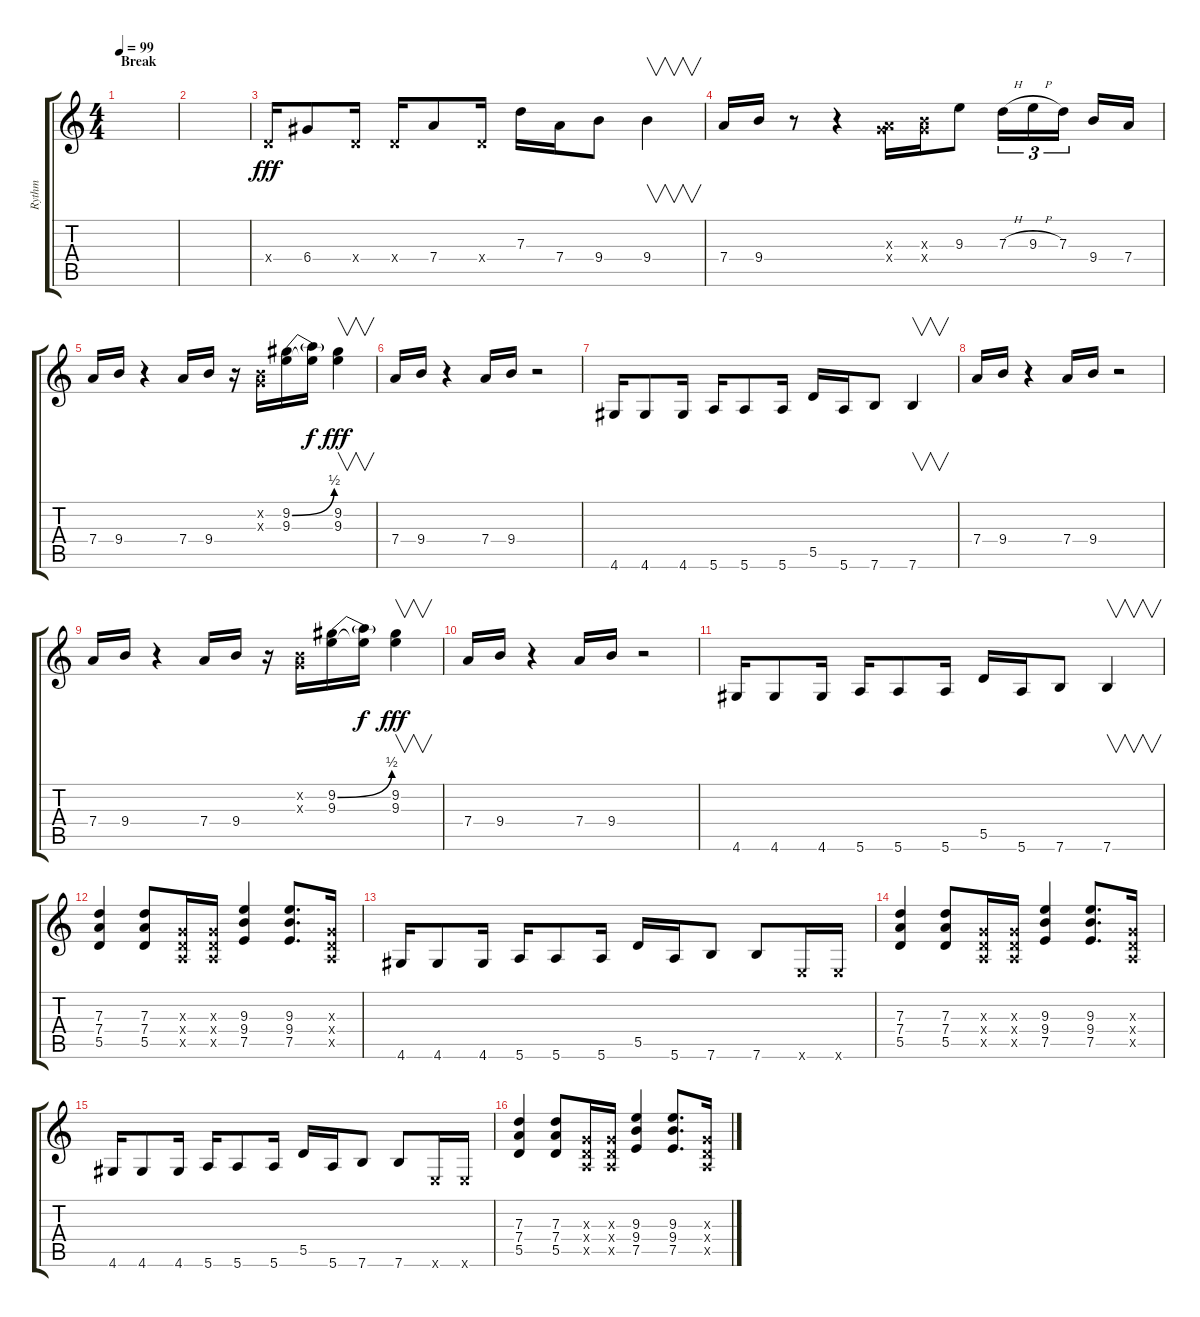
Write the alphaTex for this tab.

\track ("Rythm" "Rythm") {instrument distortionguitar}
\staff {score tabs}
\tuning (E4 B3 G3 D3 A2 E2) {hide}
\ts (4 4)
\section ("" "Break")
\tempo 99
\clef g2
\ks c
|
|
0.4{x}.16{dy fff} 6.4.8 0.4{x}.16 0.4{x}.16 7.4.8 0.4{x}.16 7.3.16 7.4.16 9.4.8 9.4.4{v} |
7.4.16 9.4.16 r.8 r.4 (0.3{x} 7.4{x}).16 (0.3{x} 9.4{x}).16 9.3.8 7.3{h}.16{tu (3 2)} 9.3{h}.16{tu (3 2)} 7.3.16{tu (3 2) beam splitsecondary} 9.4.16 7.4.16 |
7.4.16 9.4.16 r.4 7.4.16 9.4.16 r.16 (0.2{x} 0.3{x}).16 (9.2{be (bend 0 0 60 2)} 9.3).16 (9.2{t} 9.3{t}).16{dy f} (9.2 9.3).4{v dy fff} |
7.4.16 9.4.16 r.4 7.4.16 9.4.16 r.2 |
4.6.16 4.6.8 4.6.16 5.6.16 5.6.8 5.6.16 5.5.16 5.6.16 7.6.8 7.6.4{v} |
7.4.16 9.4.16 r.4 7.4.16 9.4.16 r.2 |
7.4.16 9.4.16 r.4 7.4.16 9.4.16 r.16 (0.2{x} 0.3{x}).16 (9.2{be (bend 0 0 60 2)} 9.3).16 (9.2{t} 9.3{t}).16{dy f} (9.2 9.3).4{v dy fff} |
7.4.16 9.4.16 r.4 7.4.16 9.4.16 r.2 |
4.6.16 4.6.8 4.6.16 5.6.16 5.6.8 5.6.16 5.5.16 5.6.16 7.6.8 7.6.4{v} |
(7.3 7.4 5.5).4 (7.3 7.4 5.5).8 (0.3{x} 0.4{x} 0.5{x}).16 (0.3{x} 0.4{x} 0.5{x}).16 (9.3 9.4 7.5).4 (9.3 9.4 7.5).8{d} (0.3{x} 0.4{x} 0.5{x}).16 |
4.6.16 4.6.8 4.6.16 5.6.16 5.6.8 5.6.16 5.5.16 5.6.16 7.6.8 7.6.8 0.6{x}.16 0.6{x}.16 |
(7.3 7.4 5.5).4 (7.3 7.4 5.5).8 (0.3{x} 0.4{x} 0.5{x}).16 (0.3{x} 0.4{x} 0.5{x}).16 (9.3 9.4 7.5).4 (9.3 9.4 7.5).8{d} (0.3{x} 0.4{x} 0.5{x}).16 |
4.6.16 4.6.8 4.6.16 5.6.16 5.6.8 5.6.16 5.5.16 5.6.16 7.6.8 7.6.8 0.6{x}.16 0.6{x}.16 |
(7.3 7.4 5.5).4 (7.3 7.4 5.5).8 (0.3{x} 0.4{x} 0.5{x}).16 (0.3{x} 0.4{x} 0.5{x}).16 (9.3 9.4 7.5).4 (9.3 9.4 7.5).8{d} (0.3{x} 0.4{x} 0.5{x}).16
